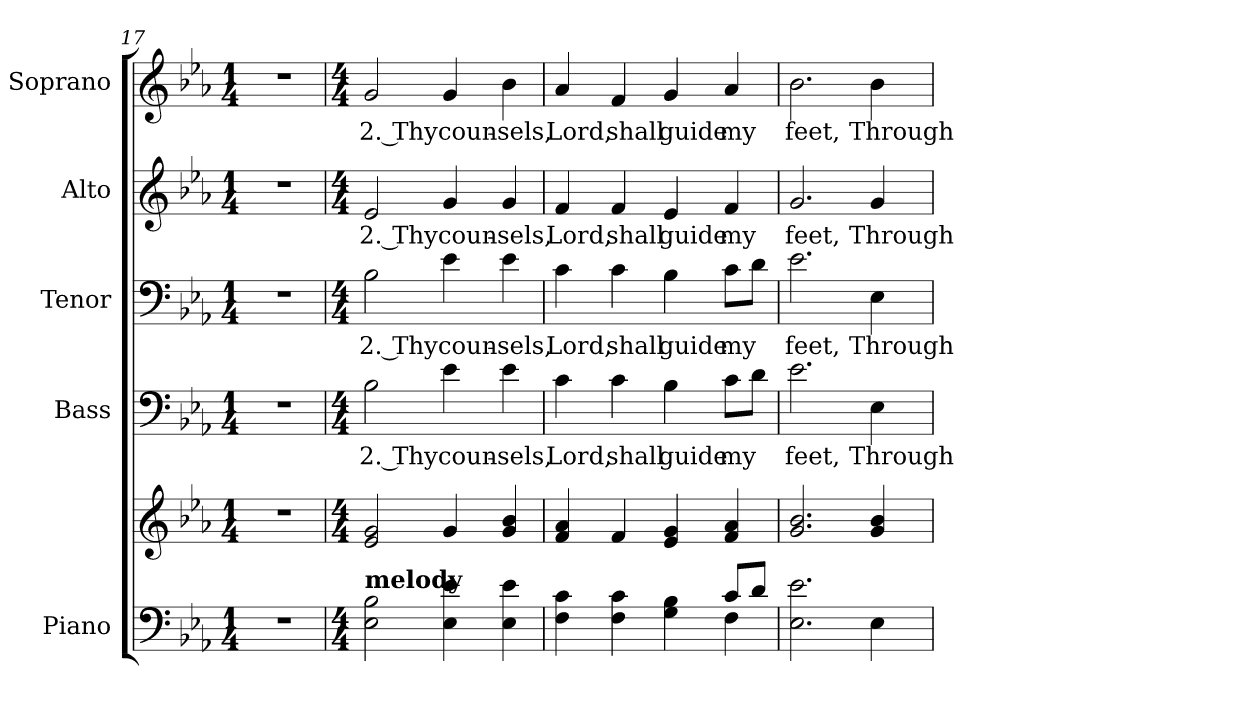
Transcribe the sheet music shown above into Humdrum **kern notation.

**kern	**kern	**kern	**text	**kern	**text	**kern	**text	**kern	**text
*part5	*part5	*part4	*part4	*part3	*part3	*part2	*part2	*part1	*part1
*staff6	*staff5	*staff4	*staff4	*staff3	*staff3	*staff2	*staff2	*staff1	*staff1
*I"Piano	*	*I"Bass	*	*I"Tenor	*	*I"Alto	*	*I"Soprano	*
*I'Pno.	*	*I'B.	*	*I'T.	*	*I'A.	*	*I'S.	*
!!LO:PB:g=z
*clefF4	*clefG2	*clefF4	*	*clefF4	*	*clefG2	*	*clefG2	*
*k[b-e-a-]	*k[b-e-a-]	*k[b-e-a-]	*	*k[b-e-a-]	*	*k[b-e-a-]	*	*k[b-e-a-]	*
*E-:	*E-:	*E-:	*	*E-:	*	*E-:	*	*E-:	*
*M1/4	*M1/4	*M1/4	*	*M1/4	*	*M1/4	*	*M1/4	*
=17	=17	=17	=17	=17	=17	=17	=17	=17	=17
!LO:N:vis=1	!LO:N:vis=1	!LO:N:vis=1	!	!LO:N:vis=1	!	!LO:N:vis=1	!	!LO:N:vis=1	!
4r	4r	4r	.	4r	.	4r	.	4r	.
=18	=18	=18	=18	=18	=18	=18	=18	=18	=18
*M4/4	*M4/4	*M4/4	*	*M4/4	*	*M4/4	*	*M4/4	*
!	!	!	!LO:LY:b:color=#000000	!	!	!	!	!	!
!	!	!	!	!	!LO:LY:b:color=#000000	!	!	!	!
!	!	!	!	!	!	!	!LO:LY:b:color=#000000	!	!
!LO:TX:a:B:t=melody	!	!	!	!	!	!	!	!	!
!	!	!	!	!	!	!	!	!	!LO:LY:b:color=#000000
2E-i\ 2B-i	2e-i/ 2gi	2B-i\	2. Thy	2B-i\	2. Thy	2e-i/	2. Thy	2gi/	2. Thy
!	!	!	!LO:LY:b:color=#000000	!	!	!	!	!	!
!	!	!	!	!	!LO:LY:b:color=#000000	!	!	!	!
!	!	!	!	!	!	!	!LO:LY:b:color=#000000	!	!
!	!	!	!	!	!	!	!	!	!LO:LY:b:color=#000000
4E-i\ 4e-i	4gi/	4e-i\	coun-	4e-i\	coun-	4gi/	coun-	4gi/	coun-
!	!	!	!LO:LY:b:color=#000000	!	!	!	!	!	!
!	!	!	!	!	!LO:LY:b:color=#000000	!	!	!	!
!	!	!	!	!	!	!	!LO:LY:b:color=#000000	!	!
!	!	!	!	!	!	!	!	!	!LO:LY:b:color=#000000
4E-i\ 4e-i	4gi/ 4b-i	4e-i\	-sels,	4e-i\	-sels,	4gi/	-sels,	4b-i\	-sels,
=19	=19	=19	=19	=19	=19	=19	=19	=19	=19
*^	*	*	*	*	*	*	*	*	*
!	!	!	!	!LO:LY:b:color=#000000	!	!	!	!	!	!
!	!	!	!	!	!	!LO:LY:b:color=#000000	!	!	!	!
!	!	!	!	!	!	!	!	!LO:LY:b:color=#000000	!	!
!	!	!	!	!	!	!	!	!	!	!LO:LY:b:color=#000000
4Fi\ 4ci	2ryy	4fi/ 4a-i	4ci\	Lord,	4ci\	Lord,	4fi/	Lord,	4a-i/	Lord,
!	!	!	!	!LO:LY:b:color=#000000	!	!	!	!	!	!
!	!	!	!	!	!	!LO:LY:b:color=#000000	!	!	!	!
!	!	!	!	!	!	!	!	!LO:LY:b:color=#000000	!	!
!	!	!	!	!	!	!	!	!	!	!LO:LY:b:color=#000000
4Fi\ 4ci	.	4fi/	4ci\	shall	4ci\	shall	4fi/	shall	4fi/	shall
!	!	!	!	!LO:LY:b:color=#000000	!	!	!	!	!	!
!	!	!	!	!	!	!LO:LY:b:color=#000000	!	!	!	!
!	!	!	!	!	!	!	!	!LO:LY:b:color=#000000	!	!
!	!	!	!	!	!	!	!	!	!	!LO:LY:b:color=#000000
4Gi\ 4B-i	4ryy	4e-i/ 4gi	4B-i\	guide	4B-i\	guide	4e-i/	guide	4gi/	guide
!	!	!	!	!LO:LY:b:color=#000000	!	!	!	!	!	!
!	!	!	!	!	!	!LO:LY:b:color=#000000	!	!	!	!
!	!	!	!	!	!	!	!	!LO:LY:b:color=#000000	!	!
!	!	!	!	!	!	!	!	!	!	!LO:LY:b:color=#000000
8ci/L	4Fi\	4fi/ 4a-i	8ci\L	my	8ci\L	my	4fi/	my	4a-i/	my
8di/J	.	.	8di\J	.	8di\J	.	.	.	.	.
*v	*v	*	*	*	*	*	*	*	*	*
!!LO:PB:g=z
=20	=20	=20	=20	=20	=20	=20	=20	=20	=20
!	!	!	!LO:LY:b:color=#000000	!	!	!	!	!	!
!	!	!	!	!	!LO:LY:b:color=#000000	!	!	!	!
!	!	!	!	!	!	!	!LO:LY:b:color=#000000	!	!
!	!	!	!	!	!	!	!	!	!LO:LY:b:color=#000000
2.E-i\ 2.e-i	2.gi/ 2.b-i	2.e-i\	feet,	2.e-i\	feet,	2.gi/	feet,	2.b-i\	feet,
!	!	!	!LO:LY:b:color=#000000	!	!	!	!	!	!
!	!	!	!	!	!LO:LY:b:color=#000000	!	!	!	!
!	!	!	!	!	!	!	!LO:LY:b:color=#000000	!	!
!	!	!	!	!	!	!	!	!	!LO:LY:b:color=#000000
4E-i\	4gi/ 4b-i	4E-i\	Through	4E-i\	Through	4gi/	Through	4b-i\	Through
=	=	=	=	=	=	=	=	=	=
*-	*-	*-	*-	*-	*-	*-	*-	*-	*-
